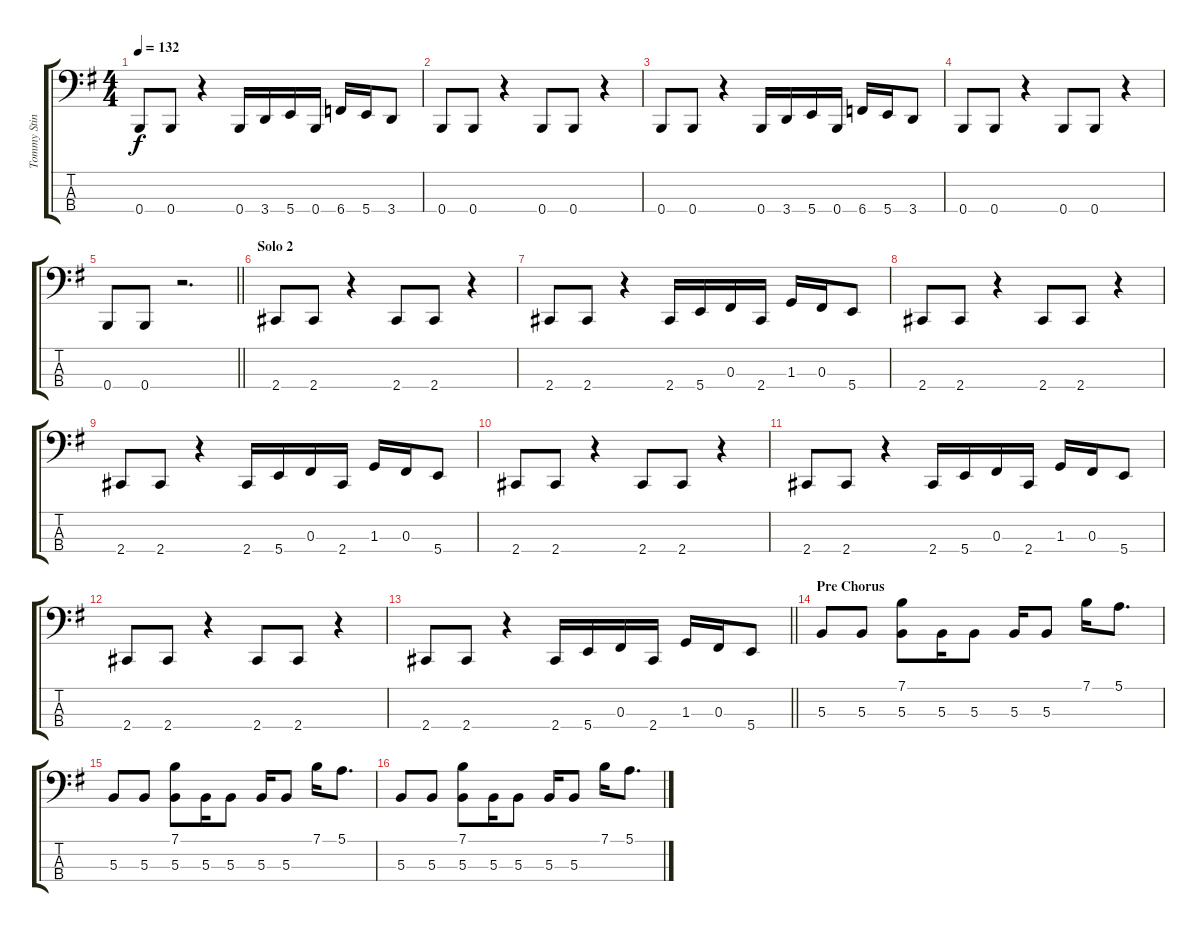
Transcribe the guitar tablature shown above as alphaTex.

\track ("Tommy Stinson" "Tommy Stin") {instrument electricbasspick}
\staff {score tabs}
\tuning (E2 B1 Gb1 B0) {hide}
\ts (4 4)
\tempo 132
\clef f4
\ks g
0.4.8{dy f} 0.4.8 r.4 0.4.16 3.4.16 5.4.16 0.4.16 6.4.16 5.4.16 3.4.8 |
0.4.8 0.4.8 r.4 0.4.8 0.4.8 r.4 |
0.4.8 0.4.8 r.4 0.4.16 3.4.16 5.4.16 0.4.16 6.4.16 5.4.16 3.4.8 |
0.4.8 0.4.8 r.4 0.4.8 0.4.8 r.4 |
\barLineRight lightlight
0.4.8 0.4.8 r.2{d} |
\section ("" "Solo 2")
2.4.8 2.4.8 r.4 2.4.8 2.4.8 r.4 |
2.4.8 2.4.8 r.4 2.4.16 5.4.16 0.3.16 2.4.16 1.3.16 0.3.16 5.4.8 |
2.4.8 2.4.8 r.4 2.4.8 2.4.8 r.4 |
2.4.8 2.4.8 r.4 2.4.16 5.4.16 0.3.16 2.4.16 1.3.16 0.3.16 5.4.8 |
2.4.8 2.4.8 r.4 2.4.8 2.4.8 r.4 |
2.4.8 2.4.8 r.4 2.4.16 5.4.16 0.3.16 2.4.16 1.3.16 0.3.16 5.4.8 |
2.4.8 2.4.8 r.4 2.4.8 2.4.8 r.4 |
\barLineRight lightlight
2.4.8 2.4.8 r.4 2.4.16 5.4.16 0.3.16 2.4.16 1.3.16 0.3.16 5.4.8 |
\section ("" "Pre Chorus")
5.3.8 5.3.8 (7.1 5.3).8 5.3.16 5.3.8 5.3.16 5.3.8 7.1.16 5.1.8{d} |
5.3.8 5.3.8 (7.1 5.3).8 5.3.16 5.3.8 5.3.16 5.3.8 7.1.16 5.1.8{d} |
5.3.8 5.3.8 (7.1 5.3).8 5.3.16 5.3.8 5.3.16 5.3.8 7.1.16 5.1.8{d}
